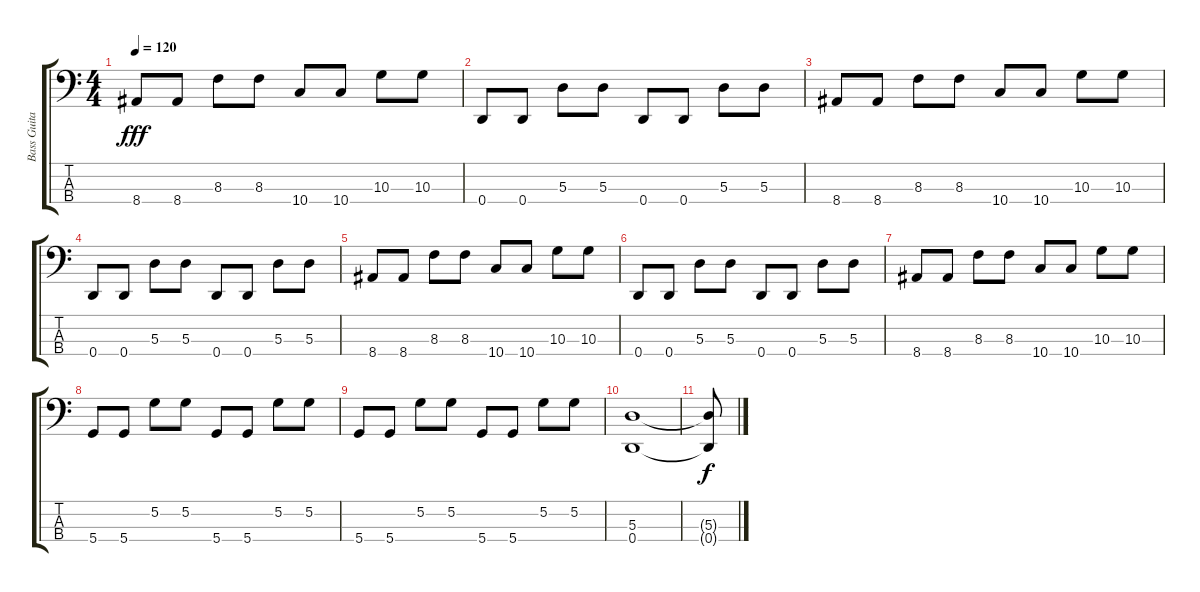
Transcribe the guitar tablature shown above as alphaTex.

\track ("Bass Guitar - Adam" "Bass Guita") {instrument electricbassfinger}
\staff {score tabs}
\tuning (G2 D2 A1 D1) {hide}
\ts (4 4)
\tempo 120
\clef f4
\ks c
8.4.8{dy fff} 8.4.8 8.3.8 8.3.8 10.4.8 10.4.8 10.3.8 10.3.8 |
0.4.8 0.4.8 5.3.8 5.3.8 0.4.8 0.4.8 5.3.8 5.3.8 |
8.4.8 8.4.8 8.3.8 8.3.8 10.4.8 10.4.8 10.3.8 10.3.8 |
0.4.8 0.4.8 5.3.8 5.3.8 0.4.8 0.4.8 5.3.8 5.3.8 |
8.4.8 8.4.8 8.3.8 8.3.8 10.4.8 10.4.8 10.3.8 10.3.8 |
0.4.8 0.4.8 5.3.8 5.3.8 0.4.8 0.4.8 5.3.8 5.3.8 |
8.4.8 8.4.8 8.3.8 8.3.8 10.4.8 10.4.8 10.3.8 10.3.8 |
5.4.8 5.4.8 5.2.8 5.2.8 5.4.8 5.4.8 5.2.8 5.2.8 |
5.4.8 5.4.8 5.2.8 5.2.8 5.4.8 5.4.8 5.2.8 5.2.8 |
(5.3 0.4).1 |
(5.3{t} 0.4{t}).8{dy f}
